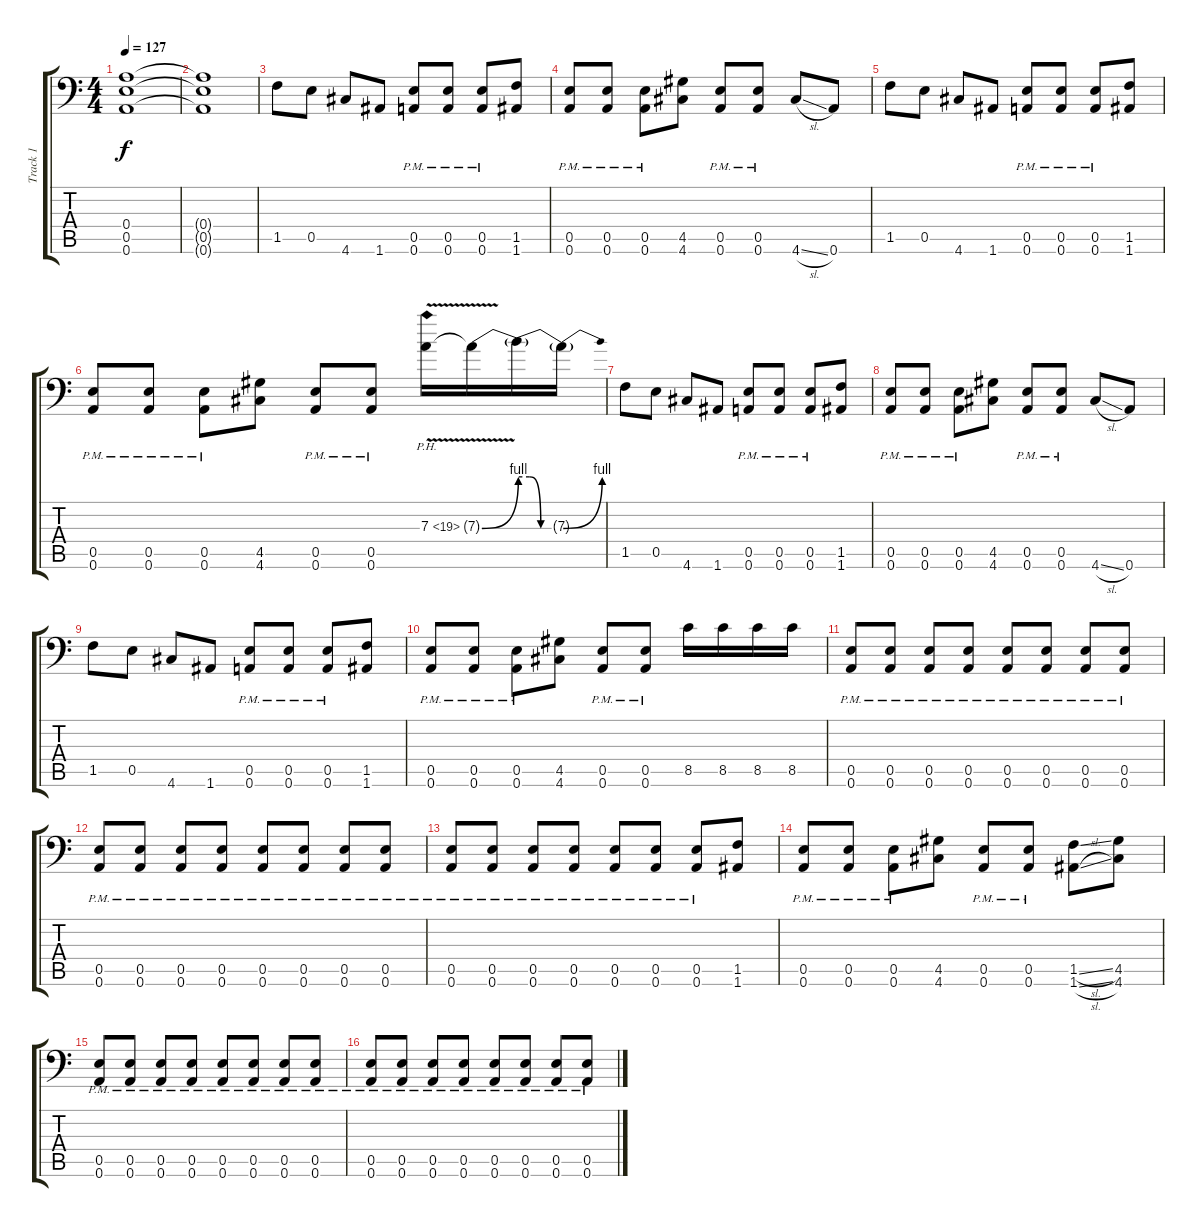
\track ("Track 1" "Track 1") {instrument overdrivenguitar}
\staff {score tabs}
\tuning (B3 Gb3 D3 A2 E2 A1) {hide}
\ts (4 4)
\tempo 127
\clef f4
\ks c
(0.4 0.5 0.6).1{dy f} |
(0.4{t} 0.5{t} 0.6{t}).1 |
1.5.8 0.5.8 4.6.8 1.6.8 (0.5{pm} 0.6{pm}).8 (0.5{pm} 0.6{pm}).8 (0.5{pm} 0.6{pm}).8 (1.5 1.6).8 |
(0.5{pm} 0.6{pm}).8 (0.5{pm} 0.6{pm}).8 (0.5{pm} 0.6{pm}).8 (4.5 4.6).8 (0.5{pm} 0.6{pm}).8 (0.5{pm} 0.6{pm}).8 4.6{sl}.8 0.6.8 |
1.5.8 0.5.8 4.6.8 1.6.8 (0.5{pm} 0.6{pm}).8 (0.5{pm} 0.6{pm}).8 (0.5{pm} 0.6{pm}).8 (1.5 1.6).8 |
(0.5{pm} 0.6{pm}).8 (0.5{pm} 0.6{pm}).8 (0.5{pm} 0.6{pm}).8 (4.5 4.6).8 (0.5{pm} 0.6{pm}).8 (0.5{pm} 0.6{pm}).8 7.3{ph 12 v}.16 7.3{be (bend 0 0 60 4) t}.16 7.3{be (custom 0 4 15 4 30 0 60 0) t}.16 7.3{be (bend 0 0 60 4) t}.16 |
1.5.8 0.5.8 4.6.8 1.6.8 (0.5{pm} 0.6{pm}).8 (0.5{pm} 0.6{pm}).8 (0.5{pm} 0.6{pm}).8 (1.5 1.6).8 |
(0.5{pm} 0.6{pm}).8 (0.5{pm} 0.6{pm}).8 (0.5{pm} 0.6{pm}).8 (4.5 4.6).8 (0.5{pm} 0.6{pm}).8 (0.5{pm} 0.6{pm}).8 4.6{sl}.8 0.6.8 |
1.5.8 0.5.8 4.6.8 1.6.8 (0.5{pm} 0.6{pm}).8 (0.5{pm} 0.6{pm}).8 (0.5{pm} 0.6{pm}).8 (1.5 1.6).8 |
(0.5{pm} 0.6{pm}).8 (0.5{pm} 0.6{pm}).8 (0.5{pm} 0.6{pm}).8 (4.5 4.6).8 (0.5{pm} 0.6{pm}).8 (0.5{pm} 0.6{pm}).8 8.5.16 8.5.16 8.5.16 8.5.16 |
(0.5{pm} 0.6{pm}).8 (0.5{pm} 0.6{pm}).8 (0.5{pm} 0.6{pm}).8 (0.5{pm} 0.6{pm}).8 (0.5{pm} 0.6{pm}).8 (0.5{pm} 0.6{pm}).8 (0.5{pm} 0.6{pm}).8 (0.5{pm} 0.6{pm}).8 |
(0.5{pm} 0.6{pm}).8 (0.5{pm} 0.6{pm}).8 (0.5{pm} 0.6{pm}).8 (0.5{pm} 0.6{pm}).8 (0.5{pm} 0.6{pm}).8 (0.5{pm} 0.6{pm}).8 (0.5{pm} 0.6{pm}).8 (0.5{pm} 0.6{pm}).8 |
(0.5{pm} 0.6{pm}).8 (0.5{pm} 0.6{pm}).8 (0.5{pm} 0.6{pm}).8 (0.5{pm} 0.6{pm}).8 (0.5{pm} 0.6{pm}).8 (0.5{pm} 0.6{pm}).8 (0.5{pm} 0.6{pm}).8 (1.5 1.6).8 |
(0.5{pm} 0.6{pm}).8 (0.5{pm} 0.6{pm}).8 (0.5{pm} 0.6{pm}).8 (4.5 4.6).8 (0.5{pm} 0.6{pm}).8 (0.5{pm} 0.6{pm}).8 (1.5{sl} 1.6{sl}).8 (4.5 4.6).8 |
(0.5{pm} 0.6{pm}).8 (0.5{pm} 0.6{pm}).8 (0.5{pm} 0.6{pm}).8 (0.5{pm} 0.6{pm}).8 (0.5{pm} 0.6{pm}).8 (0.5{pm} 0.6{pm}).8 (0.5{pm} 0.6{pm}).8 (0.5{pm} 0.6{pm}).8 |
(0.5{pm} 0.6{pm}).8 (0.5{pm} 0.6{pm}).8 (0.5{pm} 0.6{pm}).8 (0.5{pm} 0.6{pm}).8 (0.5{pm} 0.6{pm}).8 (0.5{pm} 0.6{pm}).8 (0.5{pm} 0.6{pm}).8 (0.5{pm} 0.6{pm}).8
